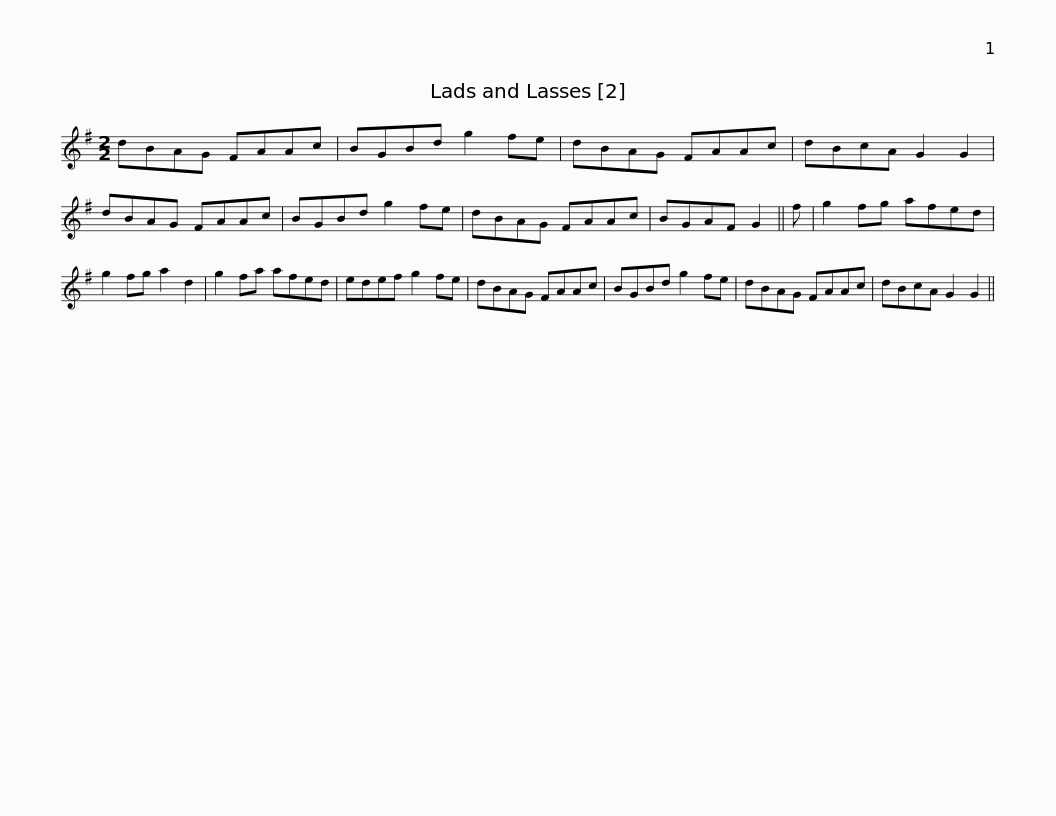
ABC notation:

X:1
L:1/8
M:2/2
I:linebreak $
K:G
V:1 treble
V:1
 dBAG FAAc | BGBd g2 fe | dBAG FAAc | dBcA G2 G2 | dBAG FAAc | %5
 BGBd g2 fe |$ dBAG FAAc | BGAF G2 || f | g2 fg afed | %10
 g2 fg a2 d2 | g2 fa afed | edef g2 fe |$ dBAG FAAc | BGBd g2 fe | %15
 dBAG FAAc | dBcA G2 G2 || %17
